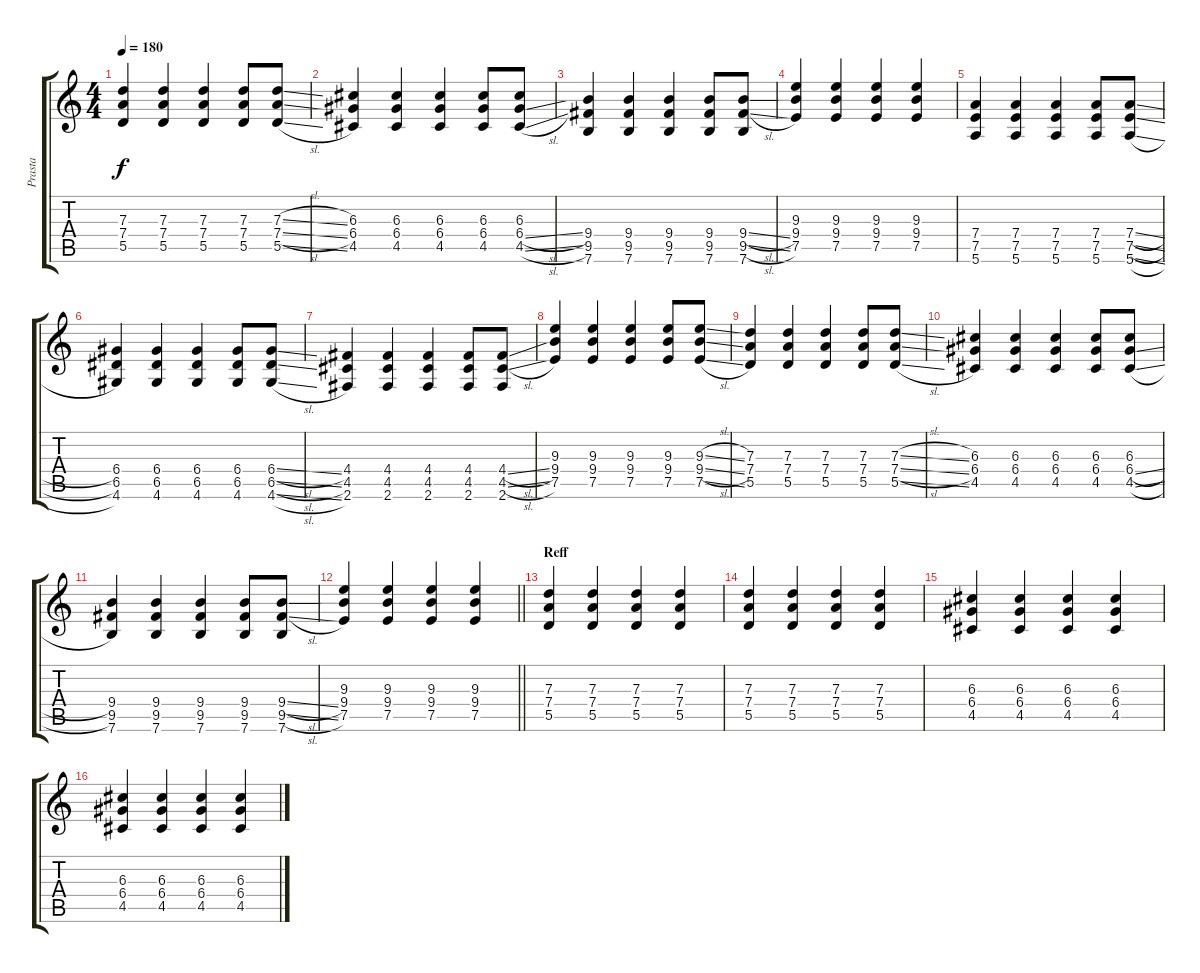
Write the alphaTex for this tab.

\track ("Prasta" "Prasta") {instrument distortionguitar}
\staff {score tabs}
\tuning (E4 B3 G3 D3 A2 E2) {hide}
\ts (4 4)
\tempo 180
\clef g2
\ks c
(7.3 7.4 5.5).4{dy f} (7.3 7.4 5.5).4 (7.3 7.4 5.5).4 (7.3 7.4 5.5).8 (7.3{sl} 7.4{sl} 5.5{sl}).8 |
(6.3 6.4 4.5).4 (6.3 6.4 4.5).4 (6.3 6.4 4.5).4 (6.3 6.4 4.5).8 (6.3 6.4{sl} 4.5{sl}).8 |
(9.4 9.5 7.6).4 (9.4 9.5 7.6).4 (9.4 9.5 7.6).4 (9.4 9.5 7.6).8 (9.4{sl} 9.5{sl} 7.6).8 |
(9.3 9.4 7.5).4 (9.3 9.4 7.5).4 (9.3 9.4 7.5).4 (9.3 9.4 7.5).4 |
(7.4 7.5 5.6).4 (7.4 7.5 5.6).4 (7.4 7.5 5.6).4 (7.4 7.5 5.6).8 (7.4{sl} 7.5{sl} 5.6{sl}).8 |
(6.4 6.5 4.6).4 (6.4 6.5 4.6).4 (6.4 6.5 4.6).4 (6.4 6.5 4.6).8 (6.4{sl} 6.5{sl} 4.6{sl}).8 |
(4.4 4.5 2.6).4 (4.4 4.5 2.6).4 (4.4 4.5 2.6).4 (4.4 4.5 2.6).8 (4.4{sl} 4.5{sl} 2.6).8 |
(9.3 9.4 7.5).4 (9.3 9.4 7.5).4 (9.3 9.4 7.5).4 (9.3 9.4 7.5).8 (9.3{sl} 9.4{sl} 7.5{sl}).8 |
(7.3 7.4 5.5).4 (7.3 7.4 5.5).4 (7.3 7.4 5.5).4 (7.3 7.4 5.5).8 (7.3{sl} 7.4{sl} 5.5{sl}).8 |
(6.3 6.4 4.5).4 (6.3 6.4 4.5).4 (6.3 6.4 4.5).4 (6.3 6.4 4.5).8 (6.3 6.4{sl} 4.5{sl}).8 |
(9.4 9.5 7.6).4 (9.4 9.5 7.6).4 (9.4 9.5 7.6).4 (9.4 9.5 7.6).8 (9.4{sl} 9.5{sl} 7.6).8 |
\barLineRight lightlight
(9.3 9.4 7.5).4 (9.3 9.4 7.5).4 (9.3 9.4 7.5).4 (9.3 9.4 7.5).4 |
\section ("" "Reff")
(7.3 7.4 5.5).4{volume 9 instrument distortionguitar} (7.3 7.4 5.5).4 (7.3 7.4 5.5).4 (7.3 7.4 5.5).4 |
(7.3 7.4 5.5).4 (7.3 7.4 5.5).4 (7.3 7.4 5.5).4 (7.3 7.4 5.5).4 |
(6.3 6.4 4.5).4 (6.3 6.4 4.5).4 (6.3 6.4 4.5).4 (6.3 6.4 4.5).4 |
(6.3 6.4 4.5).4 (6.3 6.4 4.5).4 (6.3 6.4 4.5).4 (6.3 6.4 4.5).4
